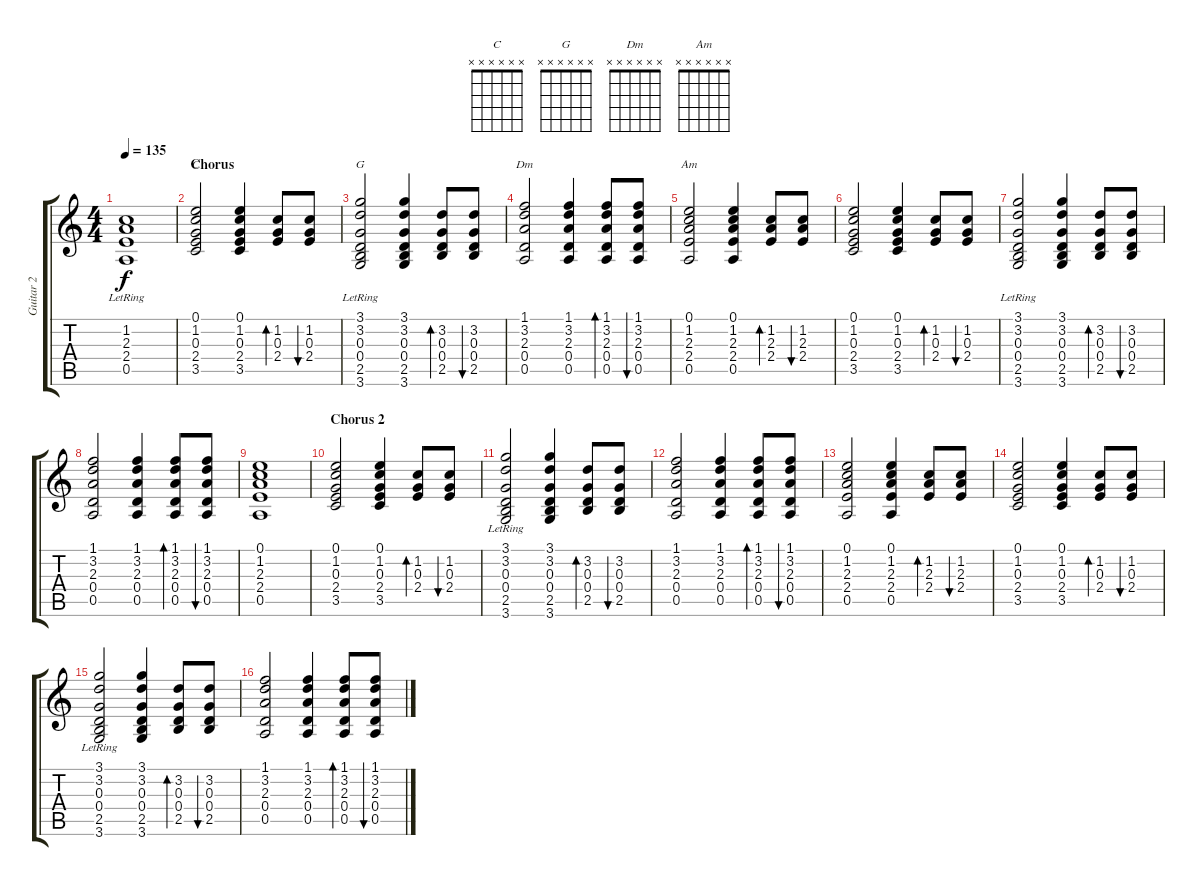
\track ("Guitar 2" "Guitar 2") {instrument acousticguitarnylon}
\staff {score tabs}
\tuning (E4 B3 G3 D3 A2 E2) {hide}
\chord ("C" x x x x x x)
\chord ("G" x x x x x x)
\chord ("Dm" x x x x x x)
\chord ("Am" x x x x x x)
\ts (4 4)
\tempo 135
\clef g2
\ks c
(1.2 2.3 2.4 0.5{lr}).1{dy f} |
\section ("" "Chorus")
(0.1 1.2 0.3 2.4 3.5).2{ch "C"} (0.1 1.2 0.3 2.4 3.5).4 (1.2 0.3 2.4).8{bd 60} (1.2 0.3 2.4).8{bu 60} |
(3.1 3.2 0.3 0.4 2.5 3.6{lr}).2{ch "G"} (3.1 3.2 0.3 0.4 2.5 3.6).4 (3.2 0.3 0.4 2.5).8{bd 60} (3.2 0.3 0.4 2.5).8{bu 60} |
(1.1 3.2 2.3 0.4 0.5).2{ch "Dm"} (1.1 3.2 2.3 0.4 0.5).4 (1.1 3.2 2.3 0.4 0.5).8{bd 60} (1.1 3.2 2.3 0.4 0.5).8{bu 60} |
(0.1 1.2 2.3 2.4 0.5).2{ch "Am"} (0.1 1.2 2.3 2.4 0.5).4 (1.2 2.3 2.4).8{bd 60} (1.2 2.3 2.4).8{bu 60} |
(0.1 1.2 0.3 2.4 3.5).2 (0.1 1.2 0.3 2.4 3.5).4 (1.2 0.3 2.4).8{bd 60} (1.2 0.3 2.4).8{bu 60} |
(3.1 3.2 0.3 0.4 2.5 3.6{lr}).2 (3.1 3.2 0.3 0.4 2.5 3.6).4 (3.2 0.3 0.4 2.5).8{bd 60} (3.2 0.3 0.4 2.5).8{bu 60} |
(1.1 3.2 2.3 0.4 0.5).2 (1.1 3.2 2.3 0.4 0.5).4 (1.1 3.2 2.3 0.4 0.5).8{bd 60} (1.1 3.2 2.3 0.4 0.5).8{bu 60} |
(0.1 1.2 2.3 2.4 0.5).1 |
\section ("" "Chorus 2")
(0.1 1.2 0.3 2.4 3.5).2 (0.1 1.2 0.3 2.4 3.5).4 (1.2 0.3 2.4).8{bd 60} (1.2 0.3 2.4).8{bu 60} |
(3.1 3.2 0.3 0.4 2.5 3.6{lr}).2 (3.1 3.2 0.3 0.4 2.5 3.6).4 (3.2 0.3 0.4 2.5).8{bd 60} (3.2 0.3 0.4 2.5).8{bu 60} |
(1.1 3.2 2.3 0.4 0.5).2 (1.1 3.2 2.3 0.4 0.5).4 (1.1 3.2 2.3 0.4 0.5).8{bd 60} (1.1 3.2 2.3 0.4 0.5).8{bu 60} |
(0.1 1.2 2.3 2.4 0.5).2 (0.1 1.2 2.3 2.4 0.5).4 (1.2 2.3 2.4).8{bd 60} (1.2 2.3 2.4).8{bu 60} |
(0.1 1.2 0.3 2.4 3.5).2 (0.1 1.2 0.3 2.4 3.5).4 (1.2 0.3 2.4).8{bd 60} (1.2 0.3 2.4).8{bu 60} |
(3.1 3.2 0.3 0.4 2.5 3.6{lr}).2 (3.1 3.2 0.3 0.4 2.5 3.6).4 (3.2 0.3 0.4 2.5).8{bd 60} (3.2 0.3 0.4 2.5).8{bu 60} |
(1.1 3.2 2.3 0.4 0.5).2 (1.1 3.2 2.3 0.4 0.5).4 (1.1 3.2 2.3 0.4 0.5).8{bd 60} (1.1 3.2 2.3 0.4 0.5).8{bu 60}
